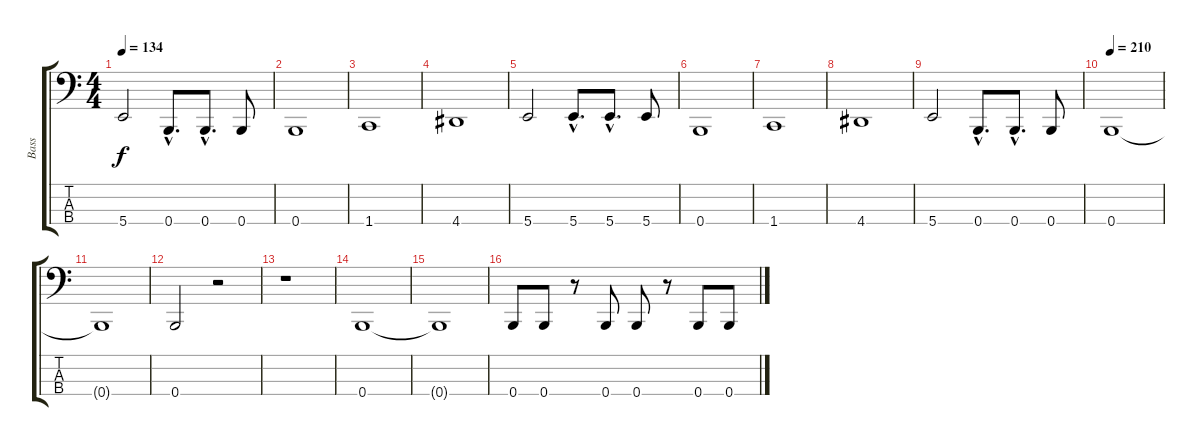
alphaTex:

\track ("Bass" "Bass") {instrument electricbasspick}
\staff {score tabs}
\tuning (E2 B1 Gb1 B0) {hide}
\ts (4 4)
\tempo 134
\clef f4
\ks c
5.4.2{dy f} 0.4{hac}.8{d} 0.4{hac}.8{d} 0.4.8 |
0.4.1 |
1.4.1 |
4.4.1 |
5.4.2 5.4{hac}.8{d} 5.4{hac}.8{d} 5.4.8 |
0.4.1 |
1.4.1 |
4.4.1 |
5.4.2 0.4{hac}.8{d} 0.4{hac}.8{d} 0.4.8 |
\section ("" "")
\tempo 210
0.4.1 |
0.4{t}.1 |
0.4.2 r.2 |
r.1 |
0.4.1 |
0.4{t}.1 |
0.4.8 0.4.8 r.8 0.4.8 0.4.8 r.8 0.4.8 0.4.8
